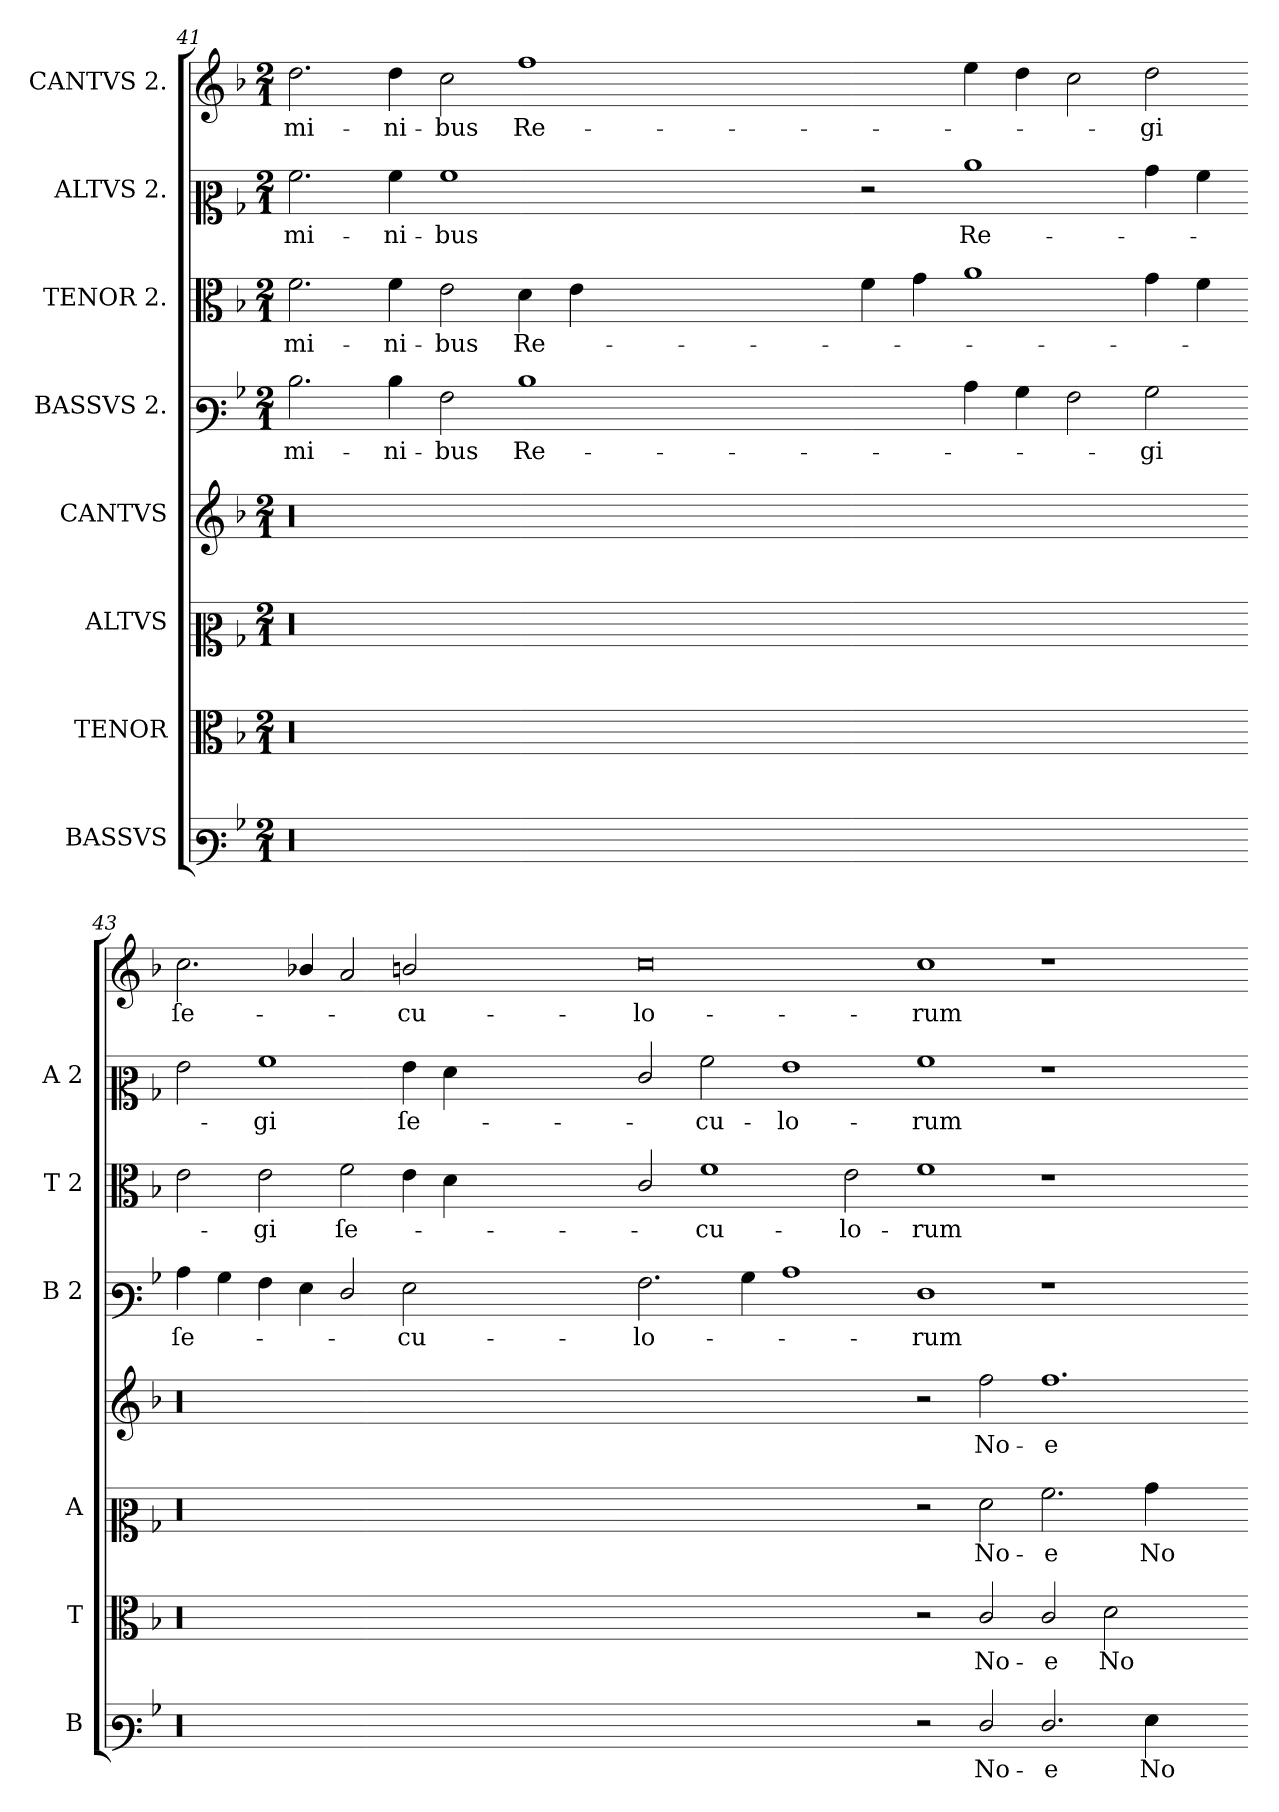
**kern	**text	**kern	**text	**kern	**text	**kern	**text	**kern	**text	**kern	**text	**kern	**text	**kern	**text
*part8	*part8	*part7	*part7	*part6	*part6	*part5	*part5	*part4	*part4	*part3	*part3	*part2	*part2	*part1	*part1
*staff8	*staff8	*staff7	*staff7	*staff6	*staff6	*staff5	*staff5	*staff4	*staff4	*staff3	*staff3	*staff2	*staff2	*staff1	*staff1
*I"BASSVS	*	*I"TENOR	*	*I"ALTVS	*	*I"CANTVS	*	*I"BASSVS 2.	*	*I"TENOR 2.	*	*I"ALTVS 2.	*	*I"CANTVS 2.	*
*I'B	*	*I'T	*	*I'A	*	*	*	*I'B 2	*	*I'T 2	*	*I'A 2	*	*	*
*clefF3	*	*clefC3	*	*clefC2	*	*clefG2	*	*clefF3	*	*clefC3	*	*clefC2	*	*clefG2	*
*k[b-]	*	*k[b-]	*	*k[b-]	*	*k[b-]	*	*k[b-]	*	*k[b-]	*	*k[b-]	*	*k[b-]	*
*F:ion	*	*F:ion	*	*F:ion	*	*F:ion	*	*F:ion	*	*F:ion	*	*F:ion	*	*F:ion	*
*M2/1	*	*M2/1	*	*M2/1	*	*M2/1	*	*M2/1	*	*M2/1	*	*M2/1	*	*M2/1	*
=41	=41	=41	=41	=41	=41	=41	=41	=41	=41	=41	=41	=41	=41	=41	=41
00r	.	00r	.	00r	.	00r	.	2.d\	-mi-	2.f\	-mi-	2.a\	-mi-	2.dd\	-mi-
.	.	.	.	.	.	.	.	4d\	-ni-	4f\	-ni-	4a\	-ni-	4dd\	-ni-
.	.	.	.	.	.	.	.	2A\	-bus	2e\	-bus	1a	-bus	2cc\	-bus
.	.	.	.	.	.	.	.	1d\	Re-	4d\	Re-	.	.	1ff\	Re-
.	.	.	.	.	.	.	.	.	.	4e\	.	.	.	.	.
.	.	.	.	.	.	.	.	.	.	0ryy	.	0ryy	.	.	.
.	.	.	.	.	.	.	.	1.ryy	.	.	.	.	.	1.ryy	.
=42-	=42-	=42-	=42-	=42-	=42-	=42-	=42-	=42-	=42-	=42-	=42-	=42-	=42-	=42-	=42-
0ryy	.	0ryy	.	0ryy	.	0ryy	.	2ryy	.	4f\	.	2r	.	2ryy	.
.	.	.	.	.	.	.	.	.	.	4g\	.	.	.	.	.
.	.	.	.	.	.	.	.	4c\	.	1a	.	1cc	Re-	4ee\	.
.	.	.	.	.	.	.	.	4B-\	.	.	.	.	.	4dd\	.
.	.	.	.	.	.	.	.	2A\	.	.	.	.	.	2cc\	.
.	.	.	.	.	.	.	.	2B-\	-gi	4g\	.	4b-\	.	2dd\	-gi
.	.	.	.	.	.	.	.	.	.	4f\	.	4a\	.	.	.
=43-	=43-	=43-	=43-	=43-	=43-	=43-	=43-	=43-	=43-	=43-	=43-	=43-	=43-	=43-	=43-
00r	.	00r	.	00r	.	00r	.	4c\	ſe-	2e\	.	2g\	.	2.cc\	ſe-
.	.	.	.	.	.	.	.	4B-\	.	.	.	.	.	.	.
.	.	.	.	.	.	.	.	4A\	.	2e\	-gi	1a	-gi	.	.
.	.	.	.	.	.	.	.	4G\	.	.	.	.	.	4b-X/	.
.	.	.	.	.	.	.	.	2F/	.	2f\	ſe-	.	.	2a/	.
.	.	.	.	.	.	.	.	2G\	-cu-	4e\	.	4g\	ſe-	2bn/	-cu-
.	.	.	.	.	.	.	.	.	.	4d\	.	4f\	.	.	.
.	.	.	.	.	.	.	.	0ryy	.	0ryy	.	0ryy	.	0ryy	.
=44-	=44-	=44-	=44-	=44-	=44-	=44-	=44-	=44-	=44-	=44-	=44-	=44-	=44-	=44-	=44-
0ryy	.	0ryy	.	0ryy	.	0ryy	.	2.A\	-lo-	2c/	.	2e/	.	0cc	-lo-
.	.	.	.	.	.	.	.	.	.	1f	-cu-	2a\	-cu-	.	.
.	.	.	.	.	.	.	.	4B-\	.	.	.	.	.	.	.
.	.	.	.	.	.	.	.	1c	.	.	.	1g	-lo-	.	.
.	.	.	.	.	.	.	.	.	.	2e\	-lo-	.	.	.	.
=45-	=45-	=45-	=45-	=45-	=45-	=45-	=45-	=45-	=45-	=45-	=45-	=45-	=45-	=45-	=45-
2r	.	2r	.	2r	.	2r	.	1F	-rum	1f	-rum	1a	-rum	1cc	-rum
2F/	No-	2c/	No-	2f\	No-	2ff\	No-	.	.	.	.	.	.	.	.
2.F/	-e	2c/	-e	2.a\	-e	1.ff	-e	1r	.	1r	.	1r	.	1r	.
!	!	!	!LO:LY:i	!	!	!	!	!	!	!	!	!	!	!	!
.	.	2d\	No-	.	.	.	.	.	.	.	.	.	.	.	.
!	!LO:LY:i	!	!	!	!LO:LY:i	!	!	!	!	!	!	!	!	!	!
4G\	No-	.	.	4b-\	No-	.	.	.	.	.	.	.	.	.	.
2ryy	.	2ryy	.	2ryy	.	.	.	2ryy	.	2ryy	.	2ryy	.	2ryy	.
=-	=-	=-	=-	=-	=-	=-	=-	=-	=-	=-	=-	=-	=-	=-	=-
*-	*-	*-	*-	*-	*-	*-	*-	*-	*-	*-	*-	*-	*-	*-	*-
